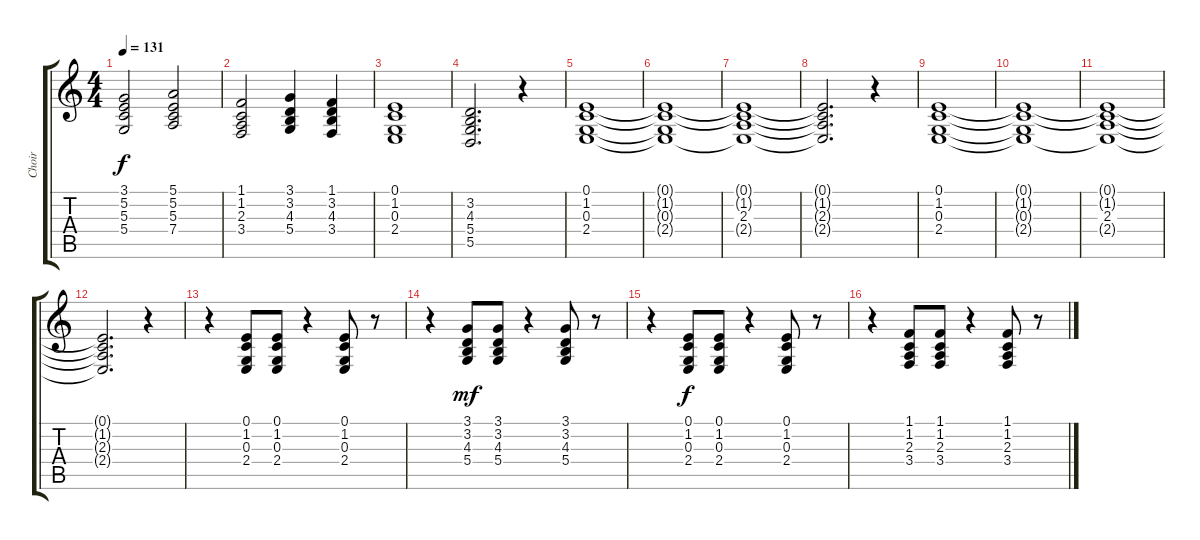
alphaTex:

\track ("Choir" "Choir") {instrument choiraahs}
\staff {score tabs}
\tuning (E4 B3 G3 D3 A2 E2) {hide}
\ts (4 4)
\tempo 131
\clef g2
\ks c
(3.1 5.2 5.3 5.4).2{dy f} (5.1 5.2 5.3 7.4).2 |
(1.1 1.2 2.3 3.4).2 (3.1 3.2 4.3 5.4).4 (1.1 3.2 4.3 3.4).4 |
(0.1 1.2 0.3 2.4).1 |
(3.2 4.3 5.4 5.5).2{d} r.4 |
(0.1 1.2 0.3 2.4).1 |
(0.1{t} 1.2{t} 0.3{t} 2.4{t}).1 |
(0.1{t} 1.2{t} 2.3 2.4{t}).1 |
(0.1{t} 1.2{t} 2.3{t} 2.4{t}).2{d} r.4 |
(0.1 1.2 0.3 2.4).1 |
(0.1{t} 1.2{t} 0.3{t} 2.4{t}).1 |
(0.1{t} 1.2{t} 2.3 2.4{t}).1 |
(0.1{t} 1.2{t} 2.3{t} 2.4{t}).2{d} r.4 |
r.4 (0.1 1.2 0.3 2.4).8 (0.1 1.2 0.3 2.4).8 r.4 (0.1 1.2 0.3 2.4).8 r.8 |
r.4 (3.1 3.2 4.3 5.4).8{dy mf} (3.1 3.2 4.3 5.4).8 r.4 (3.1 3.2 4.3 5.4).8 r.8 |
r.4 (0.1 1.2 0.3 2.4).8{dy f} (0.1 1.2 0.3 2.4).8 r.4 (0.1 1.2 0.3 2.4).8 r.8 |
r.4 (1.1 1.2 2.3 3.4).8 (1.1 1.2 2.3 3.4).8 r.4 (1.1 1.2 2.3 3.4).8 r.8
